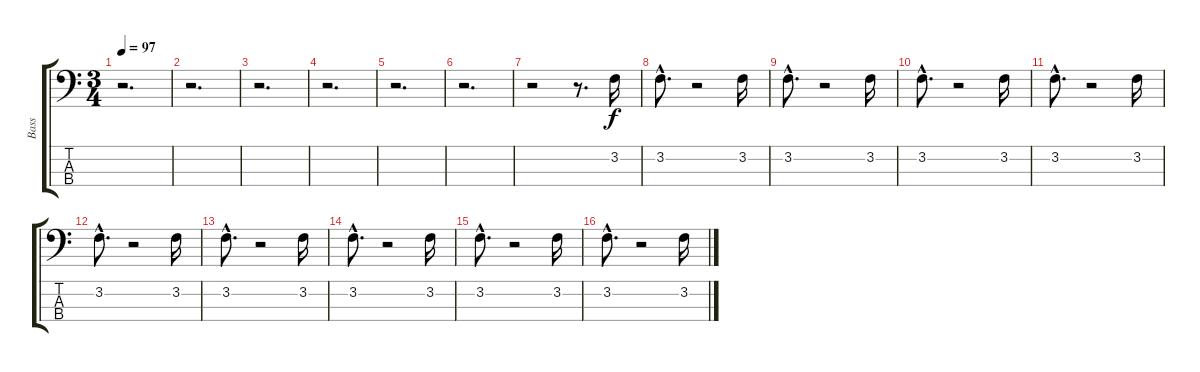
\track ("Bass" "Bass") {instrument fretlessbass}
\staff {score tabs}
\tuning (G2 D2 A1 E1) {hide}
\ts (3 4)
\tempo 97
\clef f4
\ks c
r.2{d dy f} |
r.2{d} |
r.2{d} |
r.2{d} |
r.2{d} |
r.2{d} |
r.2 r.8{d} 3.2.16 |
3.2{hac}.8{d} r.2 3.2.16 |
3.2{hac}.8{d} r.2 3.2.16 |
3.2{hac}.8{d} r.2 3.2.16 |
3.2{hac}.8{d} r.2 3.2.16 |
3.2{hac}.8{d} r.2 3.2.16 |
3.2{hac}.8{d} r.2 3.2.16 |
3.2{hac}.8{d} r.2 3.2.16 |
3.2{hac}.8{d} r.2 3.2.16 |
3.2{hac}.8{d} r.2 3.2.16
